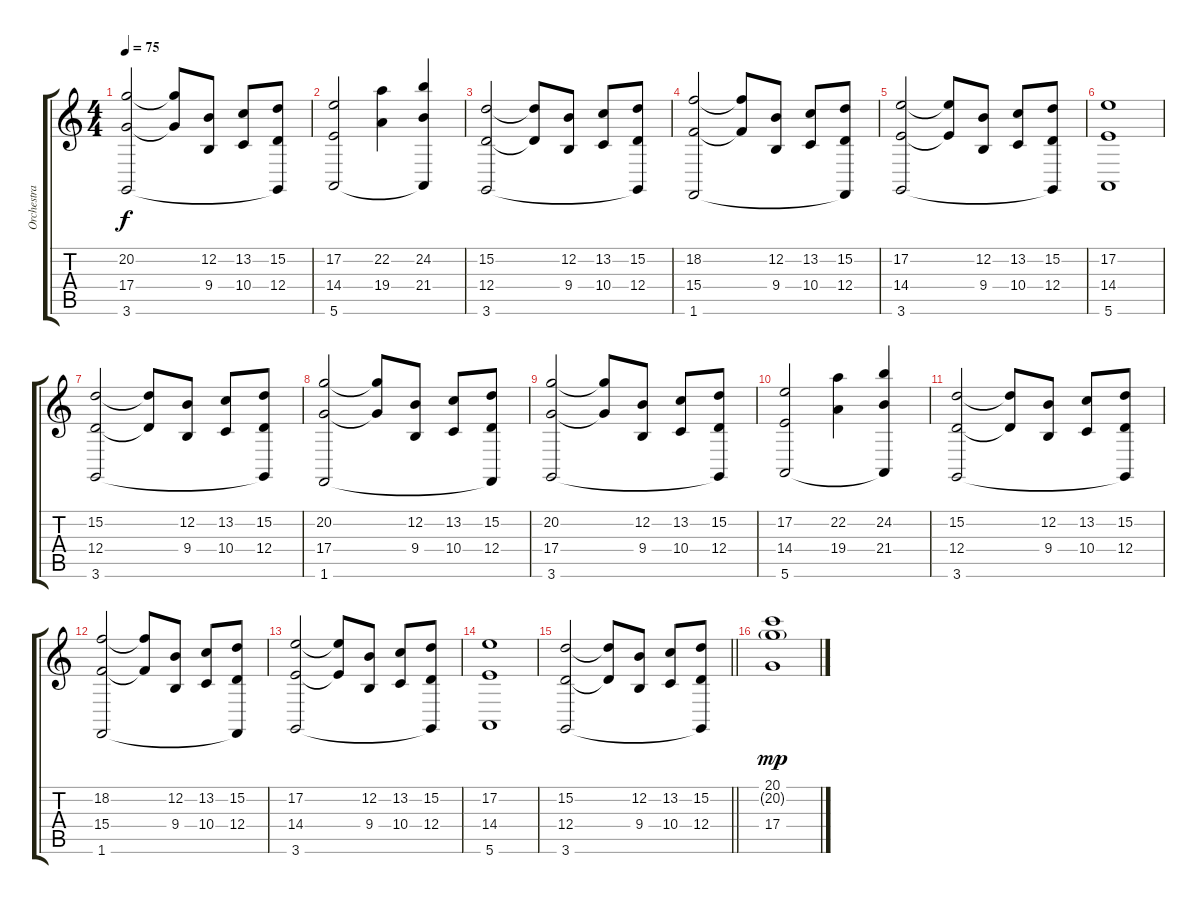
\track ("Orchestra" "Orchestra") {instrument stringensemble2}
\staff {score tabs}
\tuning (E4 B3 G3 D3 A2 E2) {hide}
\ts (4 4)
\tempo 75
\clef g2
\ks c
(20.2 17.4 3.6).2{dy f} (20.2{t} 17.4{t}).8 (12.2 9.4).8 (13.2 10.4).8 (15.2 12.4 3.6{t}).8 |
(17.2 14.4 5.6).2 (22.2 19.4).4 (24.2 21.4 5.6{t}).4 |
(15.2 12.4 3.6).2 (15.2{t} 12.4{t}).8 (12.2 9.4).8 (13.2 10.4).8 (15.2 12.4 3.6{t}).8 |
(18.2 15.4 1.6).2 (18.2{t} 15.4{t}).8 (12.2 9.4).8 (13.2 10.4).8 (15.2 12.4 1.6{t}).8 |
(17.2 14.4 3.6).2 (17.2{t} 14.4{t}).8 (12.2 9.4).8 (13.2 10.4).8 (15.2 12.4 3.6{t}).8 |
(17.2 14.4 5.6).1 |
(15.2 12.4 3.6).2 (15.2{t} 12.4{t}).8 (12.2 9.4).8 (13.2 10.4).8 (15.2 12.4 3.6{t}).8 |
(20.2 17.4 1.6).2 (20.2{t} 17.4{t}).8 (12.2 9.4).8 (13.2 10.4).8 (15.2 12.4 1.6{t}).8 |
(20.2 17.4 3.6).2 (20.2{t} 17.4{t}).8 (12.2 9.4).8 (13.2 10.4).8 (15.2 12.4 3.6{t}).8 |
(17.2 14.4 5.6).2 (22.2 19.4).4 (24.2 21.4 5.6{t}).4 |
(15.2 12.4 3.6).2 (15.2{t} 12.4{t}).8 (12.2 9.4).8 (13.2 10.4).8 (15.2 12.4 3.6{t}).8 |
(18.2 15.4 1.6).2 (18.2{t} 15.4{t}).8 (12.2 9.4).8 (13.2 10.4).8 (15.2 12.4 1.6{t}).8 |
(17.2 14.4 3.6).2 (17.2{t} 14.4{t}).8 (12.2 9.4).8 (13.2 10.4).8 (15.2 12.4 3.6{t}).8 |
(17.2 14.4 5.6).1 |
\barLineRight lightlight
(15.2 12.4 3.6).2 (15.2{t} 12.4{t}).8 (12.2 9.4).8 (13.2 10.4).8 (15.2 12.4 3.6{t}).8 |
\section ("" "")
(20.1 20.2{g} 17.4).1{dy mp volume 7}
